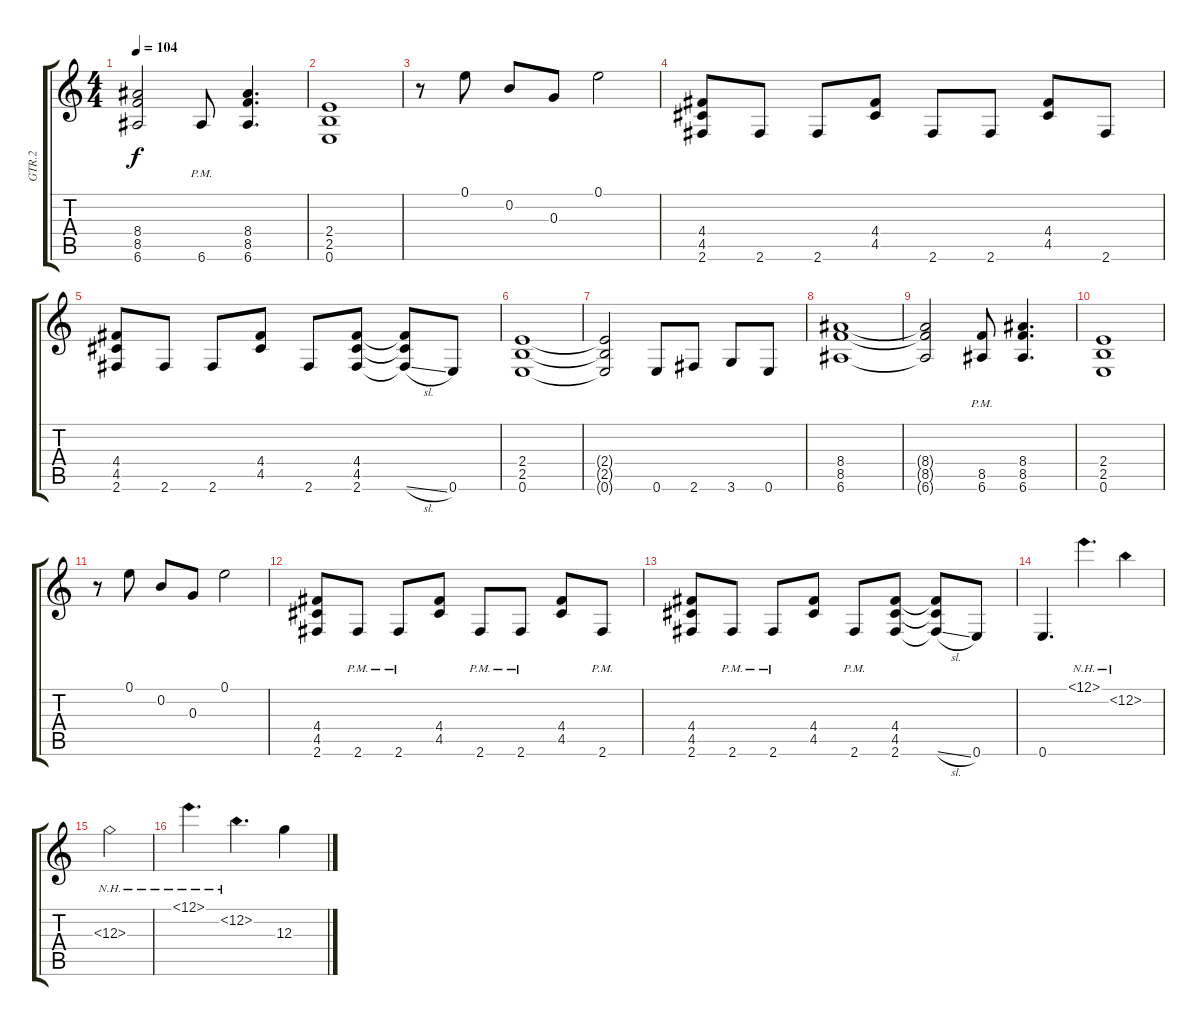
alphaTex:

\track ("GTR.2" "GTR.2") {instrument distortionguitar}
\staff {score tabs}
\tuning (E4 B3 G3 D3 A2 E2) {hide}
\ts (4 4)
\tempo 104
\clef g2
\ks c
(8.4{t} 8.5{t} 6.6{t}).2{dy f} 6.6{pm}.8 (8.4 8.5 6.6).4{d} |
(2.4 2.5 0.6).1 |
r.8 0.1.8 0.2.8 0.3.8 0.1.2 |
(4.4 4.5 2.6).8 2.6.8 2.6.8 (4.4 4.5).8 2.6.8 2.6.8 (4.4 4.5).8{txt ""} 2.6.8 |
(4.4 4.5 2.6).8 2.6.8 2.6.8 (4.4 4.5).8 2.6.8 (4.4 4.5 2.6).8 (4.4{t} 4.5{t} 2.6{sl t}).8 0.6.8 |
(2.4 2.5 0.6).1 |
(2.4{t} 2.5{t} 0.6{t}).2 0.6.8 2.6.8 3.6.8 0.6.8 |
(8.4 8.5 6.6).1 |
(8.4{t} 8.5{t} 6.6{t}).2 (8.5{pm} 6.6{pm}).8 (8.4 8.5 6.6).4{d} |
(2.4 2.5 0.6).1 |
r.8 0.1.8 0.2.8 0.3.8 0.1.2 |
(4.4 4.5 2.6).8 2.6{pm}.8 2.6{pm}.8 (4.4 4.5).8 2.6{pm}.8 2.6{pm}.8 (4.4 4.5).8 2.6{pm}.8 |
(4.4 4.5 2.6).8 2.6{pm}.8 2.6{pm}.8 (4.4 4.5).8 2.6{pm}.8 (4.4 4.5 2.6).8 (4.4{t} 4.5{t} 2.6{sl t}).8 0.6.8 |
0.6.4{d} 12.1{nh}.4{d volume 6} 12.2{nh}.4 |
12.3{nh}.2 |
12.1{nh}.4{d} 12.2{nh}.4{d} 12.3.4
